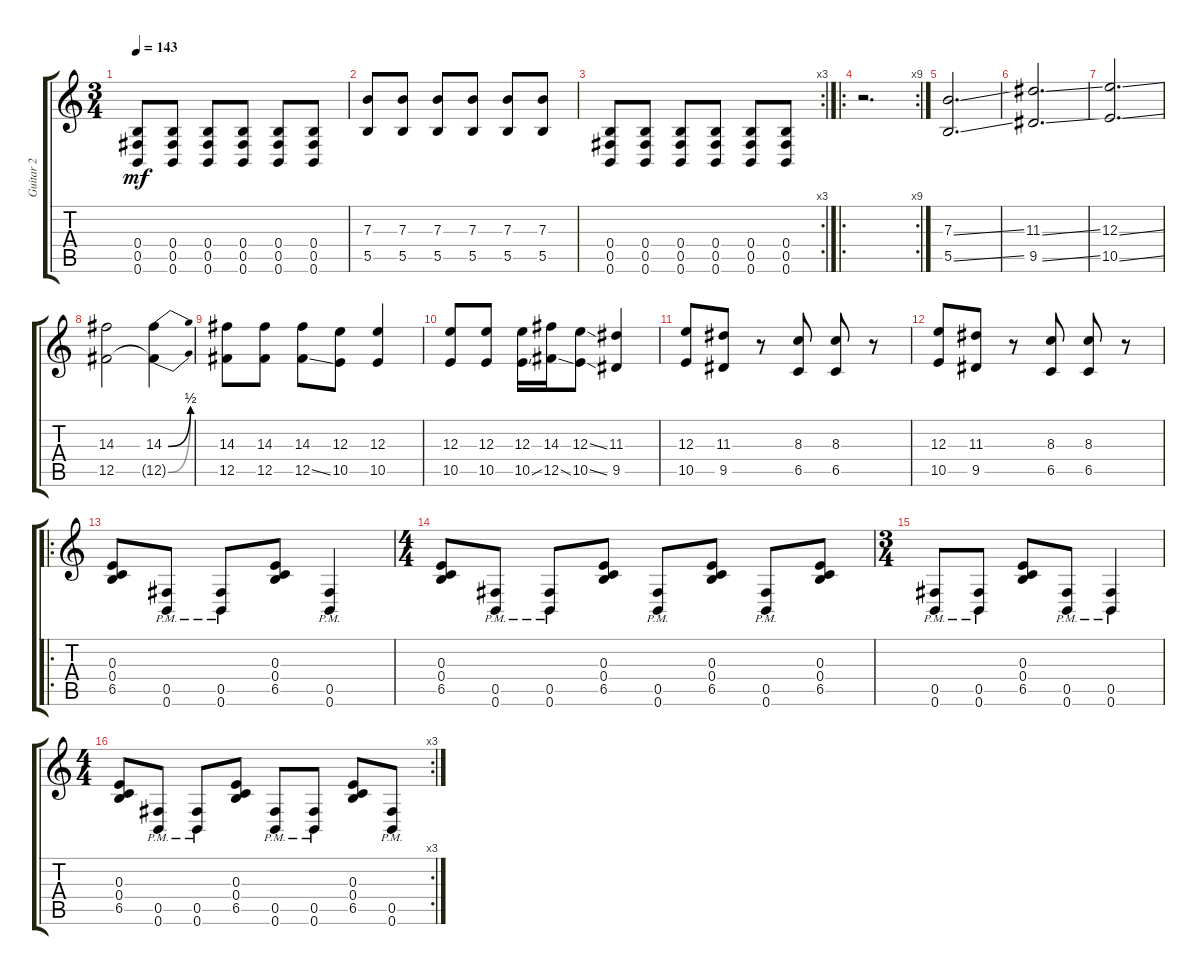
\track ("Guitar 2" "Guitar 2") {instrument distortionguitar}
\staff {score tabs}
\tuning (Db4 Ab3 E3 B2 Gb2 B1) {hide}
\ts (3 4)
\tempo 143
\clef g2
\ks c
(0.4 0.5 0.6).8{dy mf} (0.4 0.5 0.6).8 (0.4 0.5 0.6).8 (0.4 0.5 0.6).8 (0.4 0.5 0.6).8 (0.4 0.5 0.6).8 |
(7.3 5.5).8 (7.3 5.5).8 (7.3 5.5).8 (7.3 5.5).8 (7.3 5.5).8 (7.3 5.5).8 |
\rc 3
(0.4 0.5 0.6).8 (0.4 0.5 0.6).8 (0.4 0.5 0.6).8 (0.4 0.5 0.6).8 (0.4 0.5 0.6).8 (0.4 0.5 0.6).8 |
\ro
\rc 9
r.2{d} |
(7.3{ss} 5.5{ss}).2{d} |
(11.3{ss} 9.5{ss}).2{d} |
(12.3{ss} 10.5{ss}).2{d} |
(14.3 12.5).2 (14.3{be (bend 0 0 60 2)} 12.5{be (bend 0 0 60 2) t}).4 |
(14.3 12.5).8 (14.3 12.5).8 (14.3 12.5{ss}).8 (12.3 10.5).8 (12.3 10.5).4 |
(12.3 10.5).8 (12.3 10.5).8 (12.3 10.5{ss}).16 (14.3 12.5{ss}).16 (12.3{ss} 10.5{ss}).8 (11.3 9.5).4 |
(12.3 10.5).8 (11.3 9.5).8 r.8 (8.3 6.5).8 (8.3 6.5).8 r.8 |
(12.3 10.5).8 (11.3 9.5).8 r.8 (8.3 6.5).8 (8.3 6.5).8 r.8 |
\ro
(0.3 0.4 6.5).8 (0.5{pm} 0.6{pm}).8 (0.5{pm} 0.6{pm}).8 (0.3 0.4 6.5).8 (0.5{pm} 0.6{pm}).4 |
\ts (4 4)
(0.3 0.4 6.5).8 (0.5{pm} 0.6{pm}).8 (0.5{pm} 0.6{pm}).8 (0.3 0.4 6.5).8 (0.5{pm} 0.6{pm}).8 (0.3 0.4 6.5).8 (0.5{pm} 0.6{pm}).8 (0.3 0.4 6.5).8 |
\ts (3 4)
(0.5{pm} 0.6{pm}).8 (0.5{pm} 0.6{pm}).8 (0.3 0.4 6.5).8 (0.5{pm} 0.6{pm}).8 (0.5{pm} 0.6{pm}).4 |
\rc 3
\ts (4 4)
(0.3 0.4 6.5).8 (0.5{pm} 0.6{pm}).8 (0.5{pm} 0.6{pm}).8 (0.3 0.4 6.5).8 (0.5{pm} 0.6{pm}).8 (0.5{pm} 0.6{pm}).8 (0.3 0.4 6.5).8 (0.5{pm} 0.6{pm}).8
